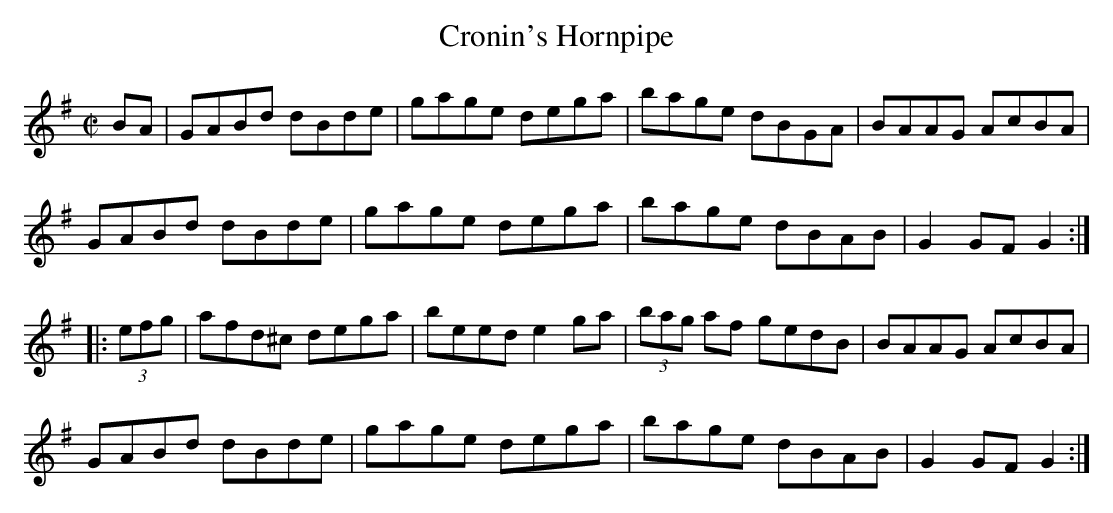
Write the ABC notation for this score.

X:1
T:Cronin's Hornpipe
E:7
M:C|
L:1/8
K:G
BA|GABd dBde|gage dega|bage dBGA|BAAG AcBA|
GABd dBde|gage dega|bage dBAB|G2GF G2:|
|:(3efg|afd^c dega|beed e2ga|(3bag af gedB|BAAG AcBA|
GABd dBde|gage dega|bage dBAB|G2GF G2:|
